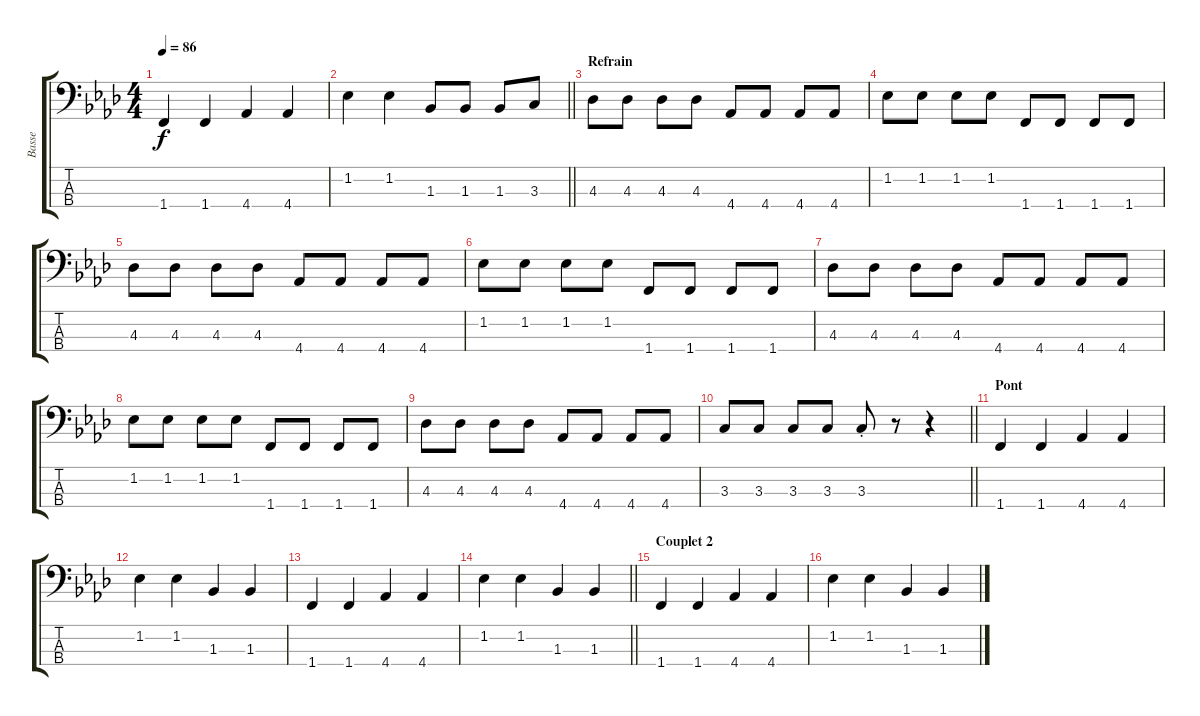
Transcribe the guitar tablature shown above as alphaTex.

\track ("Basse" "Basse") {instrument electricbassfinger}
\staff {score tabs}
\tuning (G2 D2 A1 E1) {hide}
\ts (4 4)
\tempo 86
\clef f4
\ks ab
1.4.4{dy f} 1.4.4 4.4.4 4.4.4 |
\barLineRight lightlight
1.2.4 1.2.4 1.3.8 1.3.8 1.3.8 3.3.8 |
\section ("" "Refrain")
4.3.8 4.3.8 4.3.8 4.3.8 4.4.8 4.4.8 4.4.8 4.4.8 |
1.2.8 1.2.8 1.2.8 1.2.8 1.4.8 1.4.8 1.4.8 1.4.8 |
4.3.8 4.3.8 4.3.8 4.3.8 4.4.8 4.4.8 4.4.8 4.4.8 |
1.2.8 1.2.8 1.2.8 1.2.8 1.4.8 1.4.8 1.4.8 1.4.8 |
4.3.8 4.3.8 4.3.8 4.3.8 4.4.8 4.4.8 4.4.8 4.4.8 |
1.2.8 1.2.8 1.2.8 1.2.8 1.4.8 1.4.8 1.4.8 1.4.8 |
4.3.8 4.3.8 4.3.8 4.3.8 4.4.8 4.4.8 4.4.8 4.4.8 |
\barLineRight lightlight
3.3.8 3.3.8 3.3.8 3.3.8 3.3{st}.8 r.8 r.4 |
\section ("" "Pont")
1.4.4 1.4.4 4.4.4 4.4.4 |
1.2.4 1.2.4 1.3.4 1.3.4 |
1.4.4 1.4.4 4.4.4 4.4.4 |
\barLineRight lightlight
1.2.4 1.2.4 1.3.4 1.3.4 |
\section ("" "Couplet 2")
1.4.4 1.4.4 4.4.4 4.4.4 |
1.2.4 1.2.4 1.3.4 1.3.4
